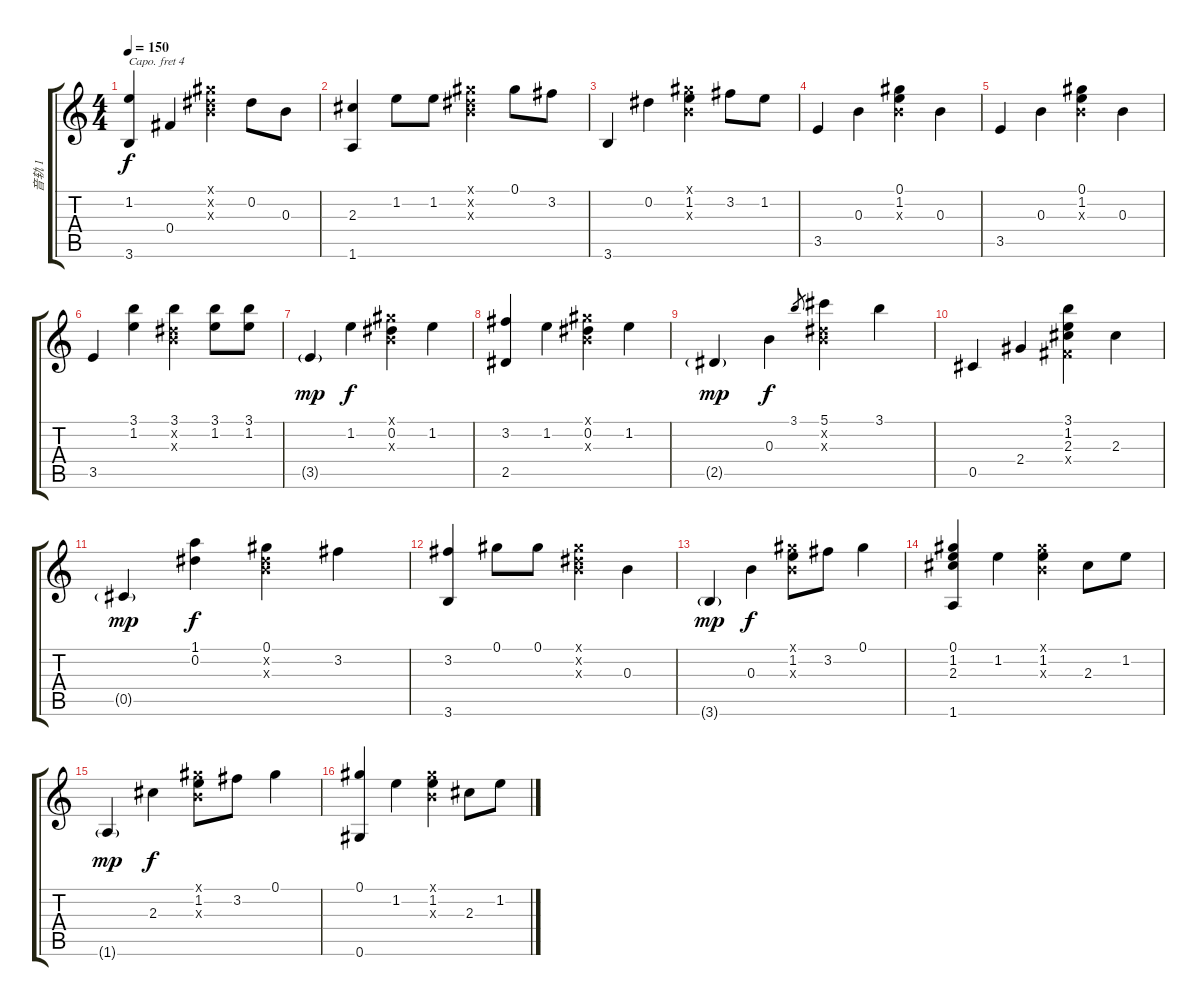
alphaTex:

\track ("音轨 1" "音轨 1") {instrument acousticguitarsteel}
\staff {score tabs}
\capo 4
\tuning (E4 B3 G3 D3 A2 E2) {hide}
\ts (4 4)
\tempo 150
\clef g2
\ks c
(1.2 3.6).4{dy f} 0.4.4 (0.1{x} 0.2{x} 0.3{x}).4 0.2.8 0.3.8 |
(2.3 1.6).4 1.2.8 1.2.8 (0.1{x} 0.2{x} 0.3{x}).4 0.1.8 3.2.8 |
3.6.4 0.2.4 (0.1{x} 1.2 0.3{x}).4 3.2.8 1.2.8 |
3.5.4 0.3.4 (0.1 1.2 0.3{x}).4 0.3.4 |
3.5.4 0.3.4 (0.1 1.2 0.3{x}).4 0.3.4 |
3.5.4 (3.1 1.2).4 (3.1 0.2{x} 0.3{x}).4 (3.1 1.2).8 (3.1 1.2).8 |
3.5{g}.4{dy mp} 1.2.4{dy f} (0.1{x} 0.2 0.3{x}).4 1.2.4 |
(3.2 2.5).4 1.2.4 (0.1{x} 0.2 0.3{x}).4 1.2.4 |
2.5{g}.4{dy mp} 0.3.4{dy f} 3.1.8{gr} (5.1 0.2{x} 0.3{x}).4 3.1.4 |
0.5.4 2.4.4 (3.1 1.2 2.3 0.4{x}).4 2.3.4 |
0.5{g}.4{dy mp} (1.1 0.2).4{dy f} (0.1 0.2{x} 0.3{x}).4 3.2.4 |
(3.2 3.6).4 0.1.8 0.1.8 (0.1{x} 0.2{x} 0.3{x}).4 0.3.4 |
3.6{g}.4{dy mp} 0.3.4{dy f} (0.1{x} 1.2 0.3{x}).8 3.2.8 0.1.4 |
(0.1 1.2 2.3 1.6).4 1.2.4 (0.1{x} 1.2 0.3{x}).4 2.3.8 1.2.8 |
1.6{g}.4{dy mp} 2.3.4{dy f} (0.1{x} 1.2 0.3{x}).8 3.2.8 0.1.4 |
(0.1 0.6).4 1.2.4 (0.1{x} 1.2 0.3{x}).4 2.3.8 1.2.8
